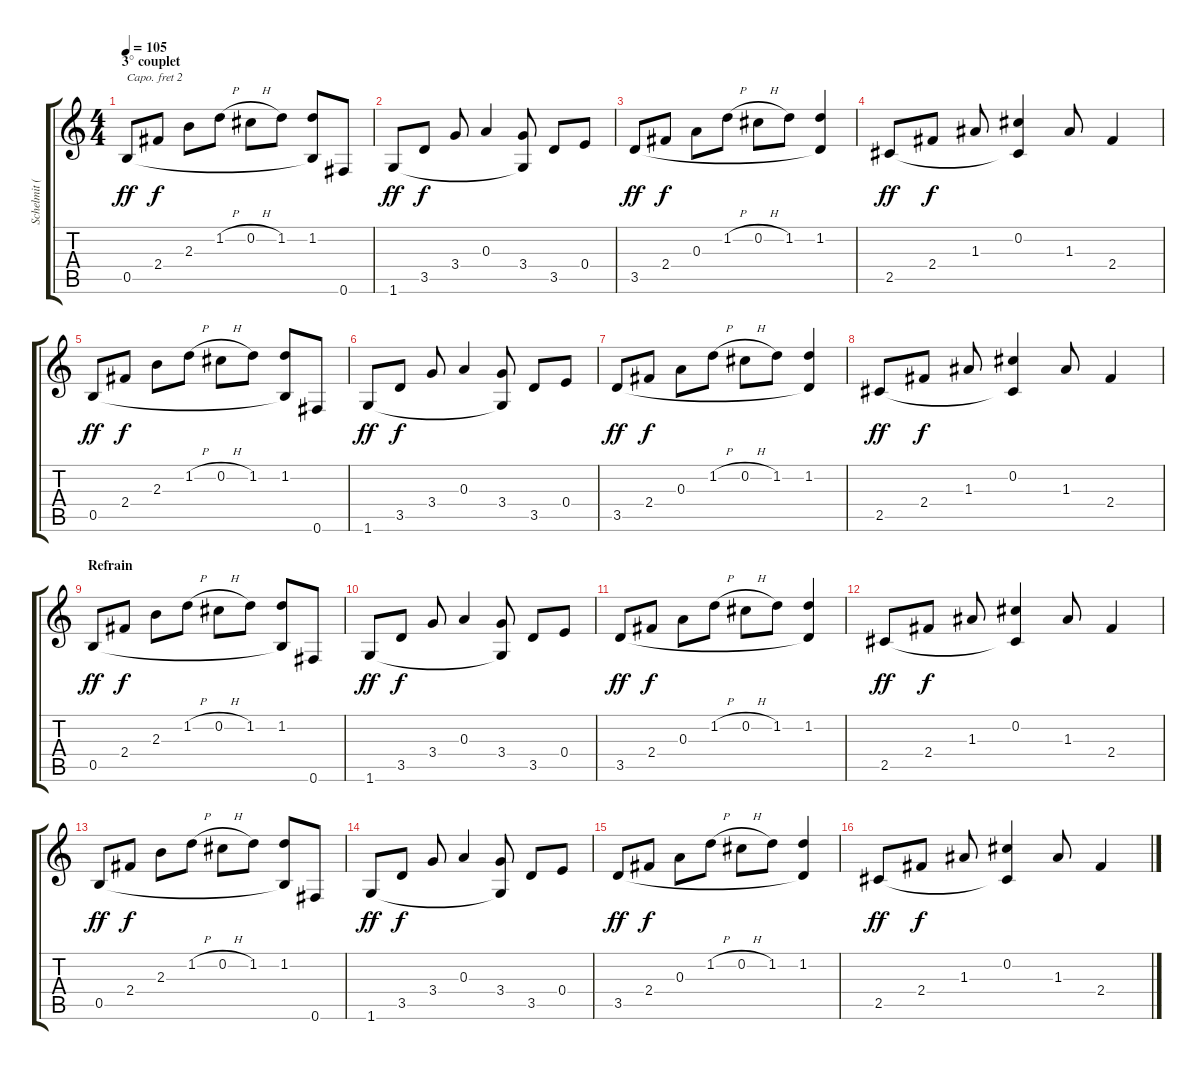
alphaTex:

\track ("Schelmit (guitare)" "Schelmit (") {instrument acousticguitarnylon}
\staff {score tabs}
\capo 2
\tuning (E4 B3 G3 D3 A2 E2) {hide}
\ts (4 4)
\section ("" "3° couplet")
\tempo 105
\clef g2
\ks c
0.5.8{dy ff} 2.4.8{dy f} 2.3.8 1.2{h}.8 0.2{h}.8 1.2.8 (1.2 0.5{t}).8 0.6.8 |
1.6.8{dy ff} 3.5.8{dy f} 3.4.8 0.3.4 (3.4 1.6{t}).8 3.5.8 0.4.8 |
3.5.8{dy ff} 2.4.8{dy f} 0.3.8 1.2{h}.8 0.2{h}.8 1.2.8 (1.2 3.5{t}).4 |
2.5.8{dy ff} 2.4.8{dy f} 1.3.8 (0.2 2.5{t}).4 1.3.8 2.4.4 |
0.5.8{dy ff} 2.4.8{dy f} 2.3.8 1.2{h}.8 0.2{h}.8 1.2.8 (1.2 0.5{t}).8 0.6.8 |
1.6.8{dy ff} 3.5.8{dy f} 3.4.8 0.3.4 (3.4 1.6{t}).8 3.5.8 0.4.8 |
3.5.8{dy ff} 2.4.8{dy f} 0.3.8 1.2{h}.8 0.2{h}.8 1.2.8 (1.2 3.5{t}).4 |
2.5.8{dy ff} 2.4.8{dy f} 1.3.8 (0.2 2.5{t}).4 1.3.8 2.4.4 |
\section ("" "Refrain")
0.5.8{dy ff} 2.4.8{dy f} 2.3.8 1.2{h}.8 0.2{h}.8 1.2.8 (1.2 0.5{t}).8 0.6.8 |
1.6.8{dy ff} 3.5.8{dy f} 3.4.8 0.3.4 (3.4 1.6{t}).8 3.5.8 0.4.8 |
3.5.8{dy ff} 2.4.8{dy f} 0.3.8 1.2{h}.8 0.2{h}.8 1.2.8 (1.2 3.5{t}).4 |
2.5.8{dy ff} 2.4.8{dy f} 1.3.8 (0.2 2.5{t}).4 1.3.8 2.4.4 |
0.5.8{dy ff} 2.4.8{dy f} 2.3.8 1.2{h}.8 0.2{h}.8 1.2.8 (1.2 0.5{t}).8 0.6.8 |
1.6.8{dy ff} 3.5.8{dy f} 3.4.8 0.3.4 (3.4 1.6{t}).8 3.5.8 0.4.8 |
3.5.8{dy ff} 2.4.8{dy f} 0.3.8 1.2{h}.8 0.2{h}.8 1.2.8 (1.2 3.5{t}).4 |
2.5.8{dy ff} 2.4.8{dy f} 1.3.8 (0.2 2.5{t}).4 1.3.8 2.4.4
